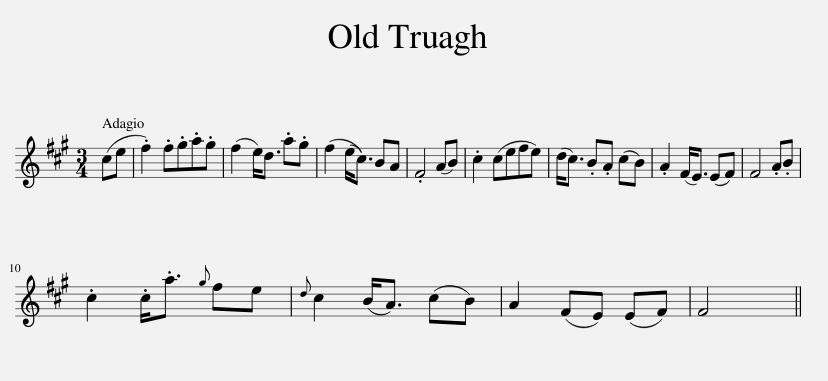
X:1
L:1/8
M:3/4
I:linebreak $
K:F#min
V:1 treble
V:1
 (ce | .f2) .f.g.a.g | (f2 e<)d .a.g | (f2 (e<c)) BA | .F4 (AB) | %5
 .c2 (cefe) | (d<c) .B.A (cB) | .A2 (F<E) (EF) | F4 .A.B |$ .c2 .c<.a{g} fe | %10
{d} c2 (B<A) (cB) | A2 (FE) (EF) | F4 || %13
